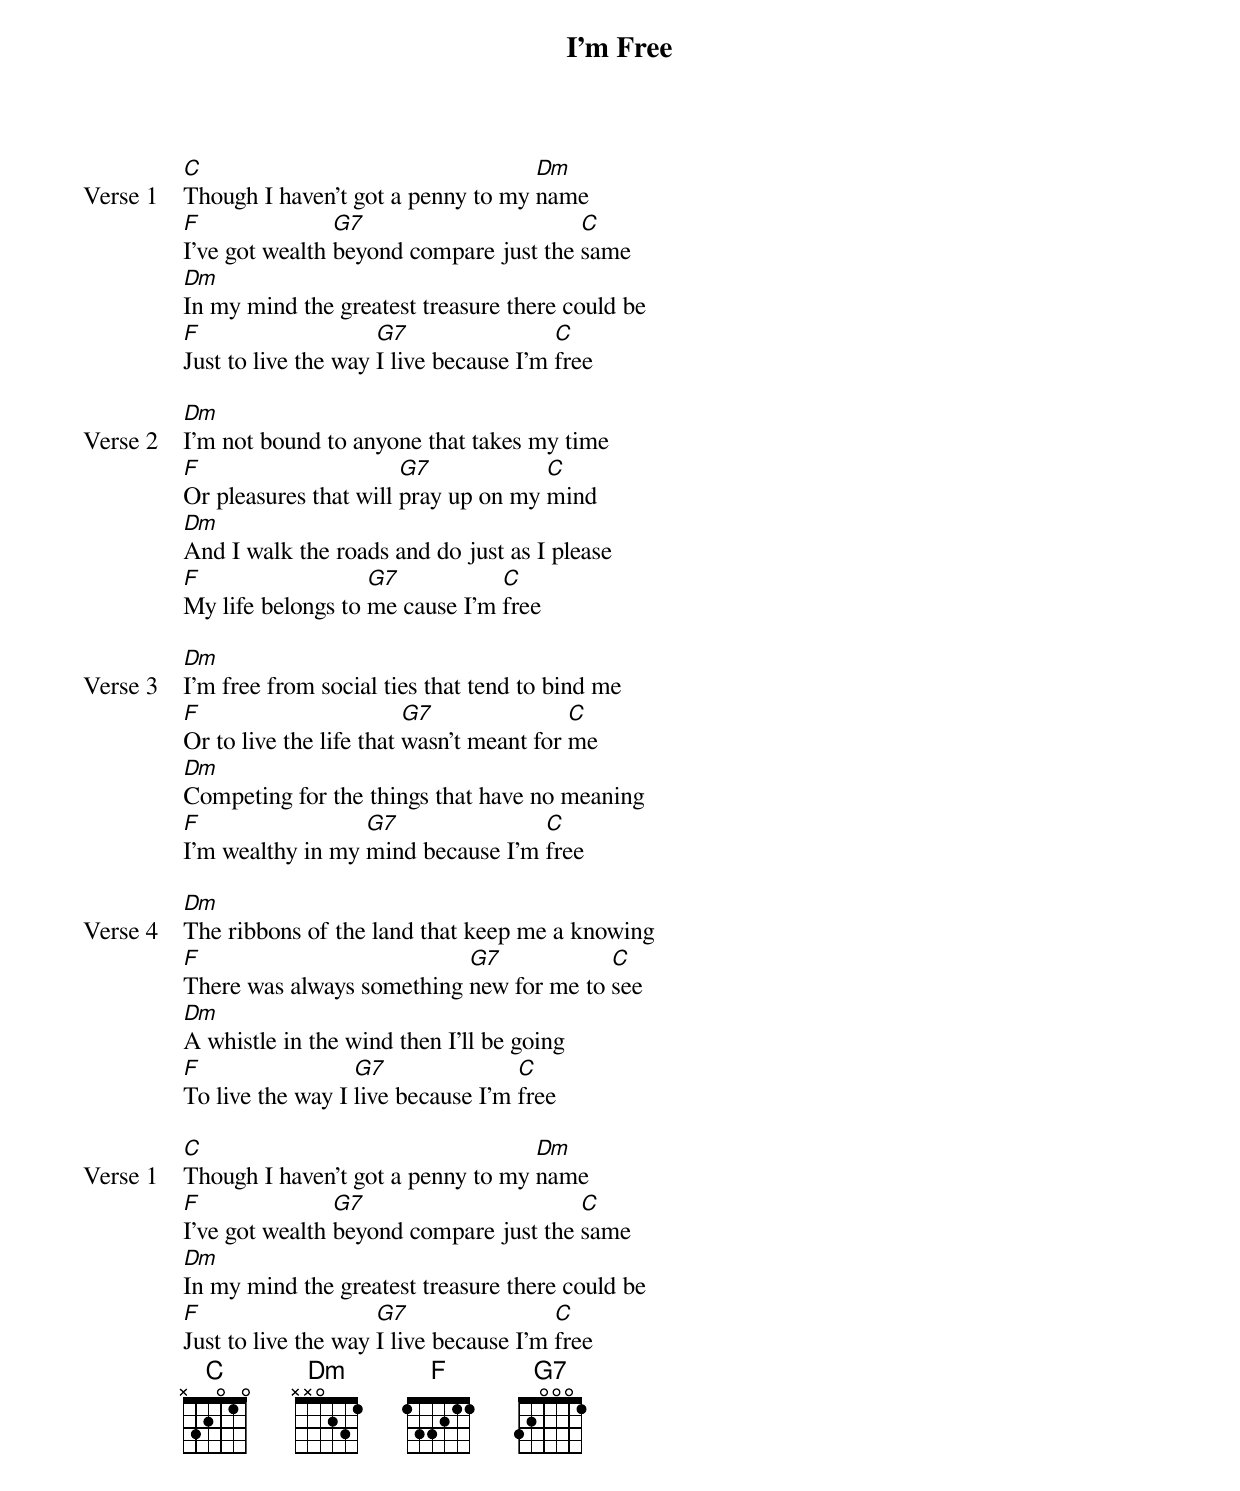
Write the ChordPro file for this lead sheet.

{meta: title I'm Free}
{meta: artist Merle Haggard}
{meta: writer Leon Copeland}

{start_of_verse: Verse 1}
[C]Though I haven't got a penny to my [Dm]name
[F]I've got wealth [G7]beyond compare just the [C]same
[Dm]In my mind the greatest treasure there could be
[F]Just to live the way [G7]I live because I'm [C]free
{end_of_verse}

{start_of_verse: Verse 2}
[Dm]I'm not bound to anyone that takes my time
[F]Or pleasures that will [G7]pray up on my [C]mind
[Dm]And I walk the roads and do just as I please
[F]My life belongs to [G7]me cause I'm [C]free
{end_of_verse}

{start_of_verse: Verse 3}
[Dm]I'm free from social ties that tend to bind me
[F]Or to live the life that [G7]wasn't meant for [C]me
[Dm]Competing for the things that have no meaning
[F]I'm wealthy in my [G7]mind because I'm [C]free
{end_of_verse}

{start_of_verse: Verse 4}
[Dm]The ribbons of the land that keep me a knowing
[F]There was always something [G7]new for me to [C]see
[Dm]A whistle in the wind then I'll be going
[F]To live the way I [G7]live because I'm [C]free
{end_of_verse}

{start_of_verse: Verse 1}
[C]Though I haven't got a penny to my [Dm]name
[F]I've got wealth [G7]beyond compare just the [C]same
[Dm]In my mind the greatest treasure there could be
[F]Just to live the way [G7]I live because I'm [C]free
{end_of_verse}
